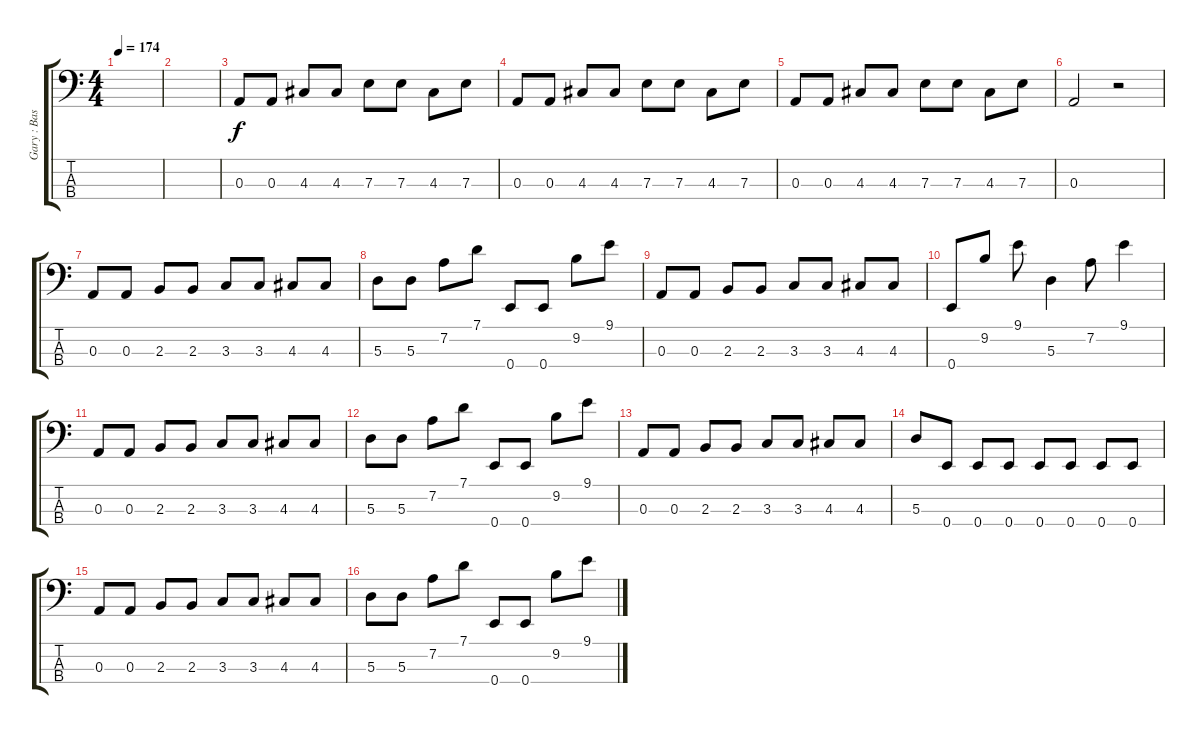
\track ("Gary : Bass" "Gary : Bas") {instrument electricbasspick}
\staff {score tabs}
\tuning (G2 D2 A1 E1) {hide}
\ts (4 4)
\tempo 174
\clef f4
\ks c
|
|
0.3.8 0.3.8 4.3.8 4.3.8 7.3.8 7.3.8 4.3.8 7.3.8 |
0.3.8 0.3.8 4.3.8 4.3.8 7.3.8 7.3.8 4.3.8 7.3.8 |
0.3.8 0.3.8 4.3.8 4.3.8 7.3.8 7.3.8 4.3.8 7.3.8 |
0.3.2 r.2 |
0.3.8 0.3.8 2.3.8 2.3.8 3.3.8 3.3.8 4.3.8 4.3.8 |
5.3.8 5.3.8 7.2.8 7.1.8 0.4.8 0.4.8 9.2.8 9.1.8 |
0.3.8 0.3.8 2.3.8 2.3.8 3.3.8 3.3.8 4.3.8 4.3.8 |
0.4.8 9.2.8 9.1.8 5.3.4 7.2.8 9.1.4 |
0.3.8 0.3.8 2.3.8 2.3.8 3.3.8 3.3.8 4.3.8 4.3.8 |
5.3.8 5.3.8 7.2.8 7.1.8 0.4.8 0.4.8 9.2.8 9.1.8 |
0.3.8 0.3.8 2.3.8 2.3.8 3.3.8 3.3.8 4.3.8 4.3.8 |
5.3.8 0.4.8 0.4.8 0.4.8 0.4.8 0.4.8 0.4.8 0.4.8 |
0.3.8 0.3.8 2.3.8 2.3.8 3.3.8 3.3.8 4.3.8 4.3.8 |
5.3.8 5.3.8 7.2.8 7.1.8 0.4.8 0.4.8 9.2.8 9.1.8
